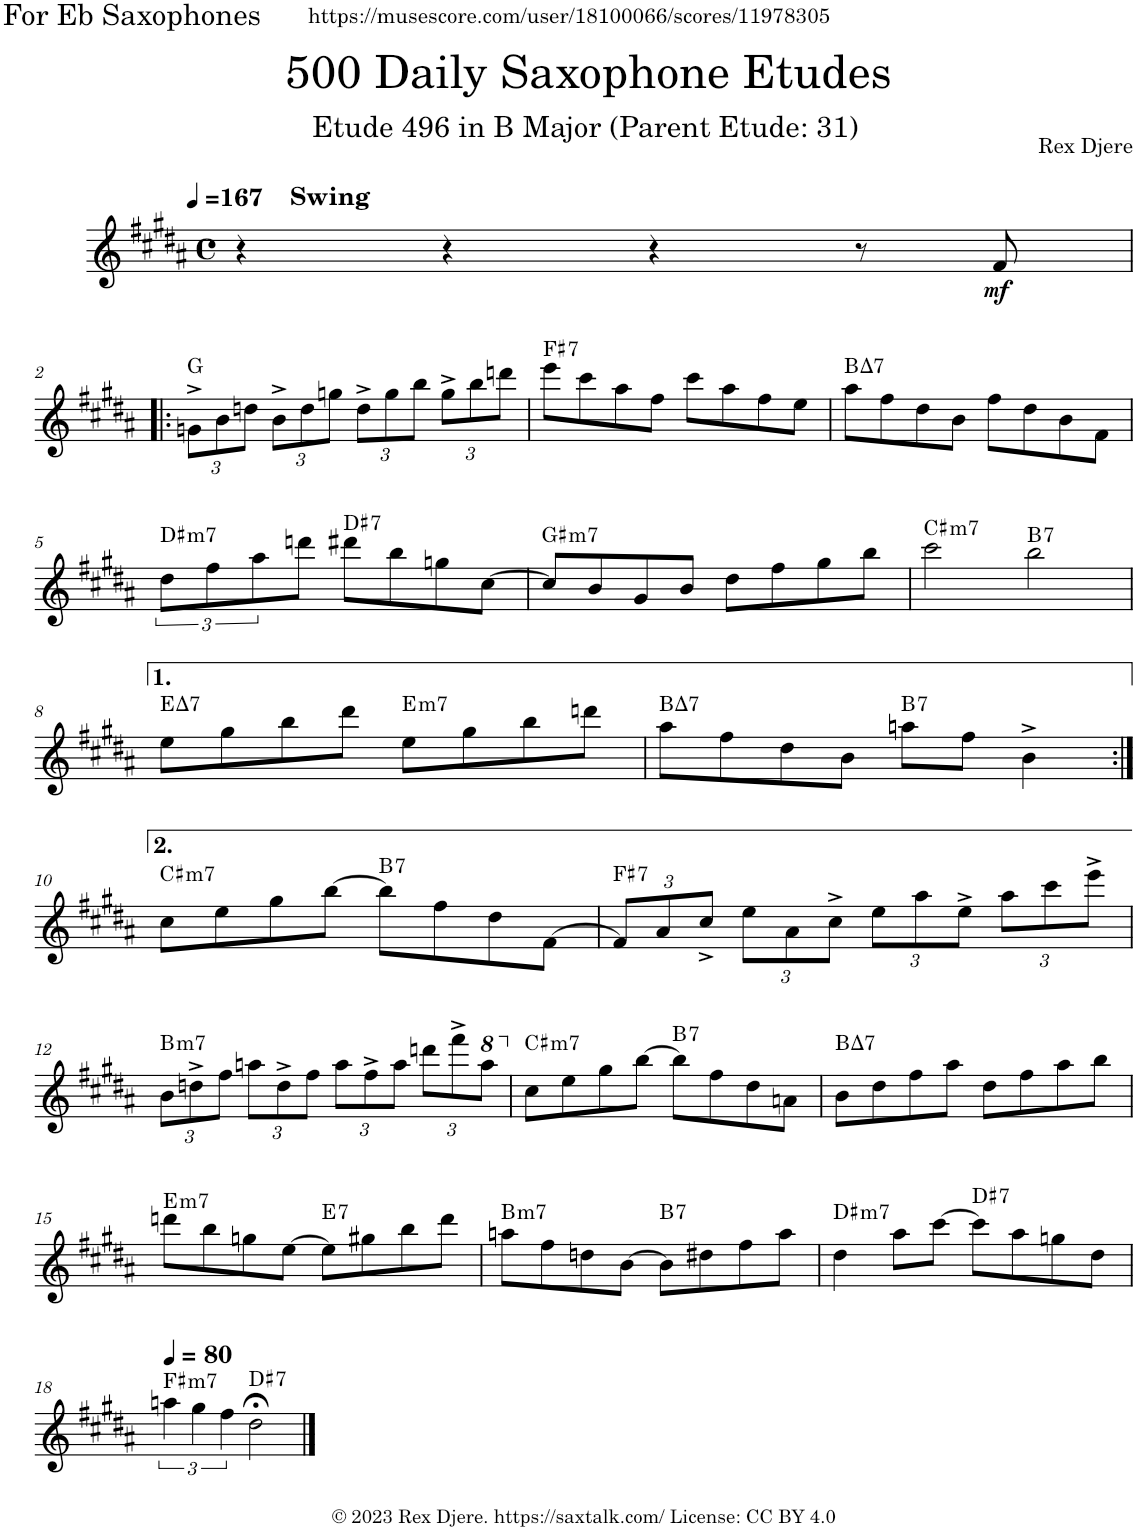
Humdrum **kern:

**kern	**dynam	**harte
*part1	*part1	*part1
*staff1	*staff1	*
*I"Alto Saxophone	*	*
*I'A. Sax.	*	*
*clefG2	*	*
*Trd5c9	*	*
*k[f#c#g#d#a#]	*	*
*M4/4	*	*
*met(c)	*	*
*MM167	*	*
=1	=1	=1
!LO:TX:a:B:t=Swing	!	!
4r	.	.
4r	.	.
4r	.	.
8r	.	.
!	!LO:DY:b	!
8f#/	mf	.
!!LO:LB:g=z
=2!|:	=2!|:	=2!|:
*Xbrackettup	*	*
12gn^\L	.	G:maj
12b\	.	.
12ddn\J	.	.
12b^\L	.	.
12dd\	.	.
12ggn\J	.	.
12dd^\L	.	.
12gg\	.	.
12bb\J	.	.
12gg^\L	.	.
12bb\	.	.
12dddn\J	.	.
=3	=3	=3
!	!	!LO:H:kt=7
8eee\L	.	F#:7
8ccc#\	.	.
8aa#\	.	.
8ff#\J	.	.
8ccc#\L	.	.
8aa#\	.	.
8ff#\	.	.
8ee\J	.	.
=4	=4	=4
!	!	!LO:H:kt=7
8aa#\L	.	B:maj7
8ff#\	.	.
8dd#\	.	.
8b\J	.	.
8ff#\L	.	.
8dd#\	.	.
8b\	.	.
8f#\J	.	.
!!LO:LB:g=z
=5	=5	=5
!	!	!LO:H:kt=m7
8dd#\L	.	D#:min7
8ff#\	.	.
8aa#\	.	.
8dddn\J	.	.
!	!	!LO:H:kt=7
8ddd#X\L	.	D#:7
8bb\	.	.
8ggn\	.	.
[8cc#\J	.	.
=6	=6	=6
!	!	!LO:H:kt=m7
8cc#/L]	.	G#:min7
8b/	.	.
8g#/	.	.
8b/J	.	.
8dd#\L	.	.
8ff#\	.	.
8gg#\	.	.
8bb\J	.	.
=7	=7	=7
!	!	!LO:H:kt=m7
2ccc#\	.	C#:min7
!	!	!LO:H:kt=7
2bb\	.	B:7
!!LO:LB:g=z
=8	=8	=8
!	!	!LO:H:kt=7
8ee\L	.	E:maj7
8gg#\	.	.
8bb\	.	.
8ddd#\J	.	.
!	!	!LO:H:kt=m7
8ee\L	.	E:min7
8gg#\	.	.
8bb\	.	.
8dddn\J	.	.
=9	=9	=9
!	!	!LO:H:kt=7
8aa#\L	.	B:maj7
8ff#\	.	.
8dd#\	.	.
8b\J	.	.
!	!	!LO:H:kt=7
8aan\L	.	B:7
8ff#\J	.	.
4b^\	.	.
!!LO:LB:g=z
=10:|!	=10:|!	=10:|!
!	!	!LO:H:kt=m7
8cc#\L	.	C#:min7
8ee\	.	.
8gg#\	.	.
[8bb\J	.	.
!	!	!LO:H:kt=7
8bb\L]	.	B:7
8ff#\	.	.
8dd#\	.	.
[8f#\J	.	.
=11	=11	=11
!	!	!LO:H:kt=7
12f#/L]	.	F#:7
12a#/	.	.
12cc#^/J	.	.
12ee\L	.	.
12a#\	.	.
12cc#^\J	.	.
12ee\L	.	.
12aa#\	.	.
12ee^\J	.	.
12aa#\L	.	.
12ccc#\	.	.
12eee^\J	.	.
!!LO:LB:g=z
=12	=12	=12
!	!	!LO:H:kt=m7
12b\L	.	B:min7
12ddn^\	.	.
12ff#\J	.	.
12aan\L	.	.
12dd^\	.	.
12ff#\J	.	.
12aa\L	.	.
12ff#^\	.	.
12aa\J	.	.
12dddn\L	.	.
12fff#^\	.	.
*8va	*	*
12aaa\J	.	.
=13	=13	=13
*X8va	*	*
!	!	!LO:H:kt=m7
8cc#\L	.	C#:min7
8ee\	.	.
8gg#\	.	.
[8bb\J	.	.
!	!	!LO:H:kt=7
8bb\L]	.	B:7
8ff#\	.	.
8dd#\	.	.
8an\J	.	.
=14	=14	=14
!	!	!LO:H:kt=7
8b\L	.	B:maj7
8dd#\	.	.
8ff#\	.	.
8aa#\J	.	.
8dd#\L	.	.
8ff#\	.	.
8aa#\	.	.
8bb\J	.	.
!!LO:LB:g=z
=15	=15	=15
!	!	!LO:H:kt=m7
8dddn\L	.	E:min7
8bb\	.	.
8ggn\	.	.
[8ee\J	.	.
!	!	!LO:H:kt=7
8ee\L]	.	E:7
8gg#X\	.	.
8bb\	.	.
8ddd\J	.	.
=16	=16	=16
!	!	!LO:H:kt=m7
8aan\L	.	B:min7
8ff#\	.	.
8ddn\	.	.
[8b\J	.	.
!	!	!LO:H:kt=7
8b\L]	.	B:7
8dd#X\	.	.
8ff#\	.	.
8aa\J	.	.
=17	=17	=17
!	!	!LO:H:kt=m7
4dd#\	.	D#:min7
8aa#\L	.	.
[8ccc#\J	.	.
!	!	!LO:H:kt=7
8ccc#\L]	.	D#:7
8aa#\	.	.
8ggn\	.	.
8dd#\J	.	.
!!LO:LB:g=z
=18	=18	=18
*brackettup	*	*
*MM80	*	*
!	!	!LO:H:kt=m7
6aan\	.	F#:min7
6gg#\	.	.
6ff#\	.	.
!	!	!LO:H:kt=7
2dd#;<\	.	D#:7
==	==	==
*-	*-	*-
